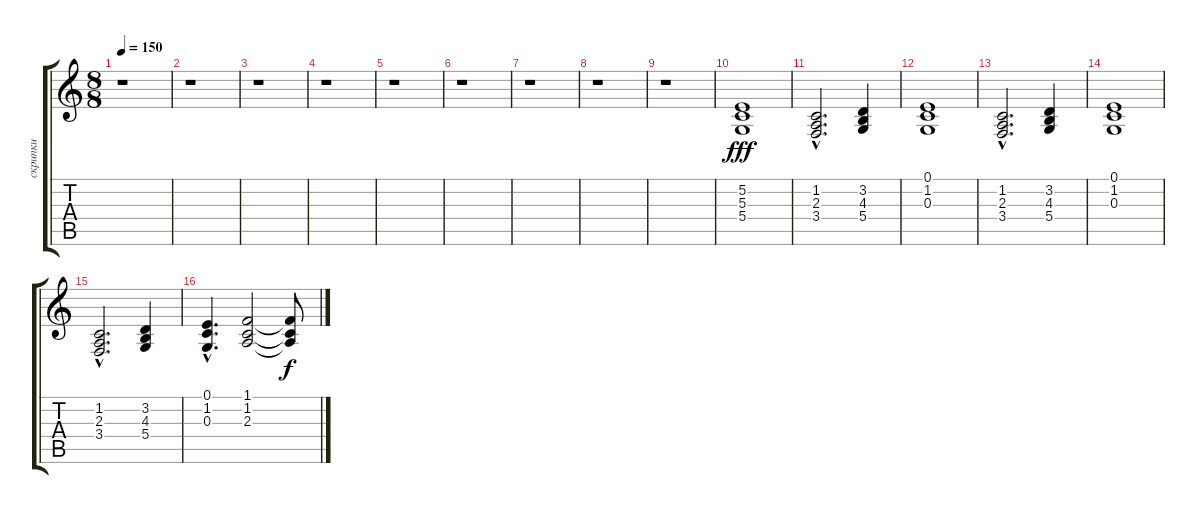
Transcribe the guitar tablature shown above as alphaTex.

\track ("скрипки" "скрипки") {instrument synthstrings1}
\staff {score tabs}
\tuning (E4 B3 G3 D3 A2 E2) {hide}
\ts (8 8)
\tempo 150
\clef g2
\ks c
r.1{dy fff instrument synthstrings1} |
r.1 |
r.1 |
r.1 |
r.1 |
r.1 |
r.1 |
r.1 |
r.1 |
(5.2 5.3 5.4).1 |
(1.2{hac} 2.3{hac} 3.4{hac}).2{d} (3.2 4.3 5.4).4 |
(0.1 1.2 0.3).1 |
(1.2{hac} 2.3{hac} 3.4{hac}).2{d} (3.2 4.3 5.4).4 |
(0.1 1.2 0.3).1 |
(1.2{hac} 2.3{hac} 3.4{hac}).2{d} (3.2 4.3 5.4).4 |
(0.1{hac} 1.2{hac} 0.3{hac}).4{d} (1.1 1.2 2.3).2 (1.1{t} 1.2{t} 2.3{t}).8{dy f}
